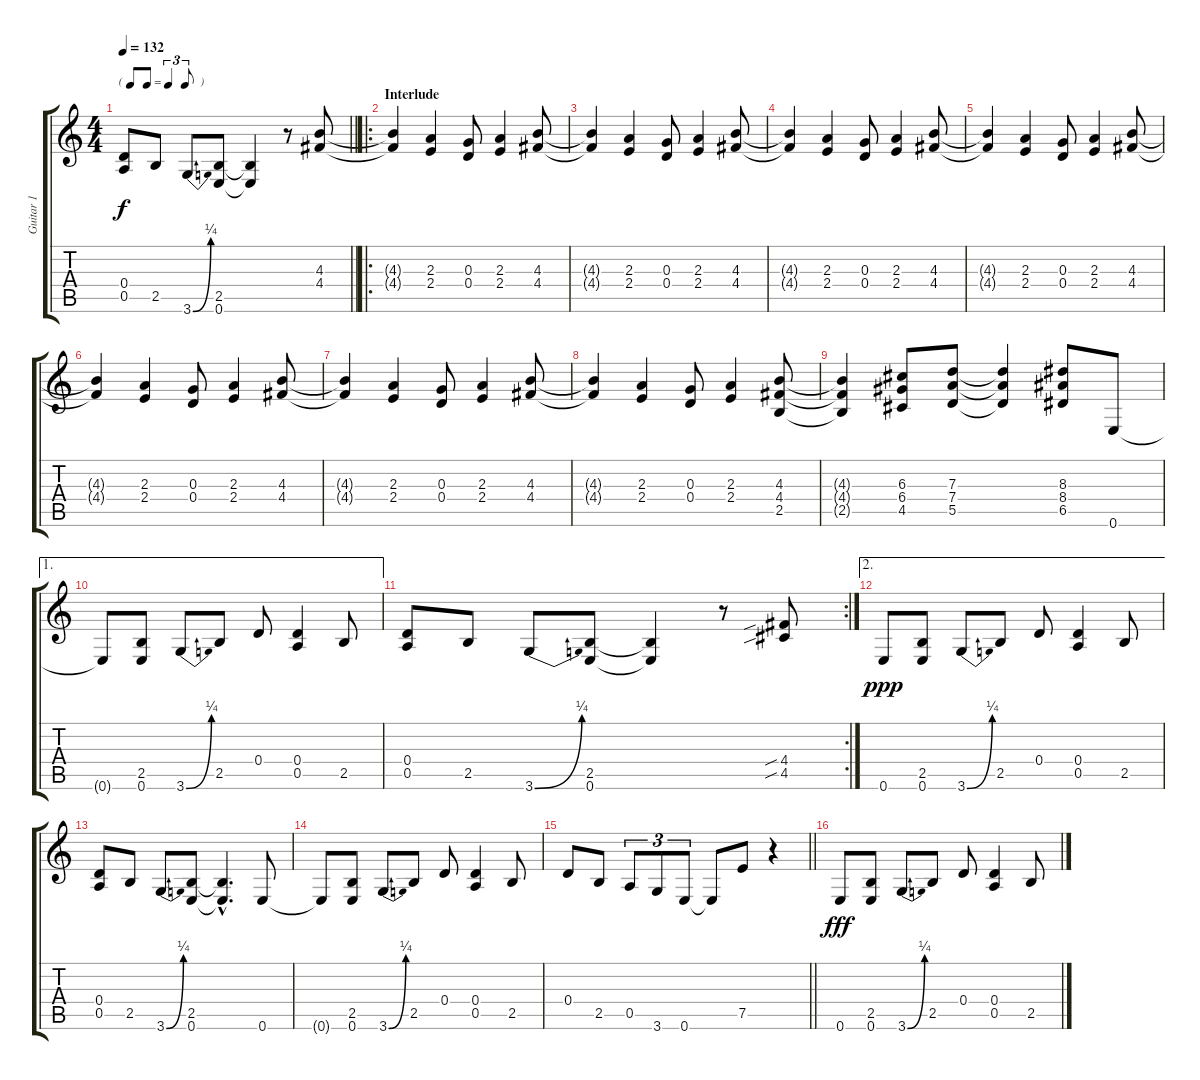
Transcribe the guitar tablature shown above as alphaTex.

\track ("Guitar 1" "Guitar 1") {instrument overdrivenguitar}
\staff {score tabs}
\tuning (E4 B3 G3 D3 A2 E2) {hide}
\ts (4 4)
\tf triplet8th
\tempo 132
\clef g2
\barLineRight lightlight
\ks c
(0.4 0.5).8{dy f} 2.5.8 3.6{be (bend 0 0 60 1)}.8 (2.5 0.6).8 (2.5{t} 0.6{t}).4 r.8 (4.3 4.4).8 |
\ro
\section ("" "Interlude")
(4.3{t} 4.4{t}).4 (2.3 2.4).4 (0.3 0.4).8 (2.3 2.4).4 (4.3 4.4).8 |
(4.3{t} 4.4{t}).4 (2.3 2.4).4 (0.3 0.4).8 (2.3 2.4).4 (4.3 4.4).8 |
(4.3{t} 4.4{t}).4 (2.3 2.4).4 (0.3 0.4).8 (2.3 2.4).4 (4.3 4.4).8 |
(4.3{t} 4.4{t}).4 (2.3 2.4).4 (0.3 0.4).8 (2.3 2.4).4 (4.3 4.4).8 |
(4.3{t} 4.4{t}).4 (2.3 2.4).4 (0.3 0.4).8 (2.3 2.4).4 (4.3 4.4).8 |
(4.3{t} 4.4{t}).4 (2.3 2.4).4 (0.3 0.4).8 (2.3 2.4).4 (4.3 4.4).8 |
(4.3{t} 4.4{t}).4 (2.3 2.4).4 (0.3 0.4).8 (2.3 2.4).4 (4.3 4.4 2.5).8 |
(4.3{t} 4.4{t} 2.5{t}).4 (6.3 6.4 4.5).8 (7.3 7.4 5.5).8 (7.3{t} 7.4{t} 5.5{t}).4 (8.3 8.4 6.5).8 0.6.8 |
\ae 1
0.6{t}.8 (2.5 0.6).8 3.6{be (bend 0 0 60 1)}.8 2.5.8 0.4.8 (0.4 0.5).4 2.5.8 |
\rc 2
(0.4 0.5).8 2.5.8 3.6{be (bend 0 0 60 1)}.8 (2.5 0.6).8 (2.5{t} 0.6{t}).4 r.8 (4.4{sib} 4.5{sib}).8 |
\ae 2
0.6.8{dy ppp} (2.5 0.6).8 3.6{be (bend 0 0 60 1)}.8 2.5.8 0.4.8 (0.4 0.5).4 2.5.8 |
(0.4 0.5).8 2.5.8 3.6{be (bend 0 0 60 1)}.8 (2.5 0.6).8 (2.5{hac t} 0.6{hac t}).4{d} 0.6.8 |
0.6{t}.8 (2.5 0.6).8 3.6{be (bend 0 0 60 1)}.8 2.5.8 0.4.8 (0.4 0.5).4 2.5.8 |
\barLineRight lightlight
0.4.8 2.5.8 0.5.8{tu (3 2)} 3.6.8{tu (3 2)} 0.6.8{tu (3 2)} 0.6{t}.8 7.5.8 r.4 |
0.6.8{dy fff} (2.5 0.6).8 3.6{be (bend 0 0 60 1)}.8 2.5.8 0.4.8 (0.4 0.5).4 2.5.8
